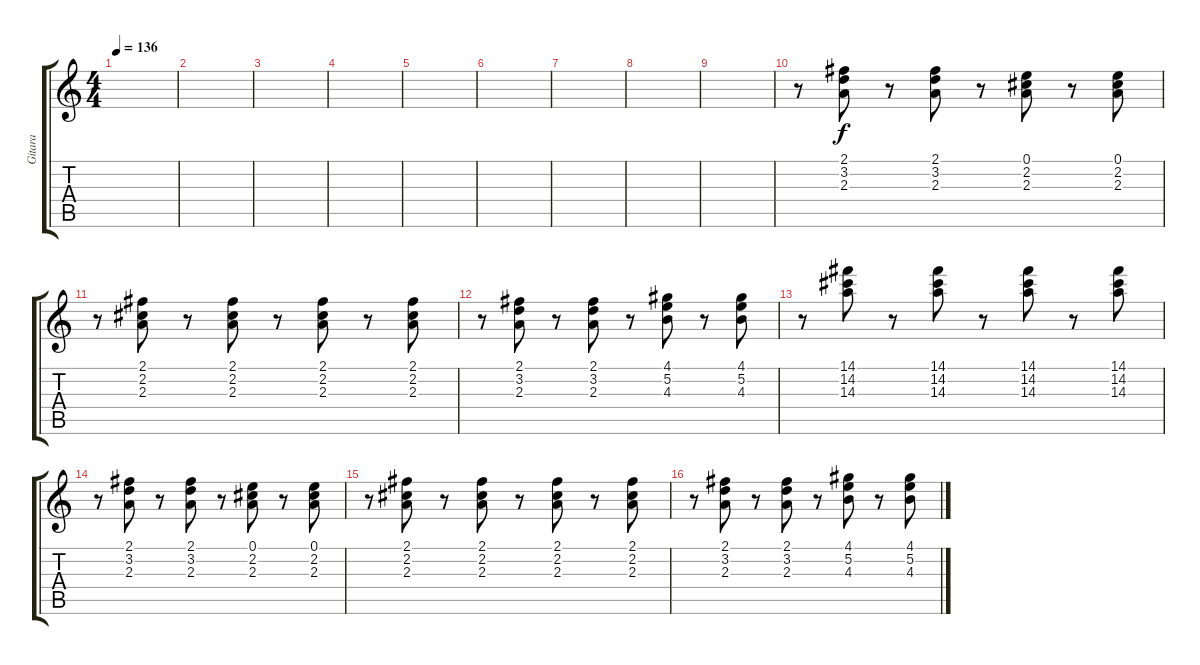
\track ("Gitara" "Gitara") {instrument distortionguitar}
\staff {score tabs}
\tuning (E4 B3 G3 D3 A2 E2) {hide}
\ts (4 4)
\tempo 136
\clef g2
\ks c
|
|
|
|
|
|
|
|
|
r.8 (2.1 3.2 2.3).8 r.8 (2.1 3.2 2.3).8 r.8 (0.1 2.2 2.3).8 r.8 (0.1 2.2 2.3).8 |
r.8 (2.1 2.2 2.3).8 r.8 (2.1 2.2 2.3).8 r.8 (2.1 2.2 2.3).8 r.8 (2.1 2.2 2.3).8 |
r.8 (2.1 3.2 2.3).8 r.8 (2.1 3.2 2.3).8 r.8 (4.1 5.2 4.3).8 r.8 (4.1 5.2 4.3).8 |
r.8 (14.1 14.2 14.3).8 r.8 (14.1 14.2 14.3).8 r.8 (14.1 14.2 14.3).8 r.8 (14.1 14.2 14.3).8 |
r.8 (2.1 3.2 2.3).8 r.8 (2.1 3.2 2.3).8 r.8 (0.1 2.2 2.3).8 r.8 (0.1 2.2 2.3).8 |
r.8 (2.1 2.2 2.3).8 r.8 (2.1 2.2 2.3).8 r.8 (2.1 2.2 2.3).8 r.8 (2.1 2.2 2.3).8 |
r.8 (2.1 3.2 2.3).8 r.8 (2.1 3.2 2.3).8 r.8 (4.1 5.2 4.3).8 r.8 (4.1 5.2 4.3).8
